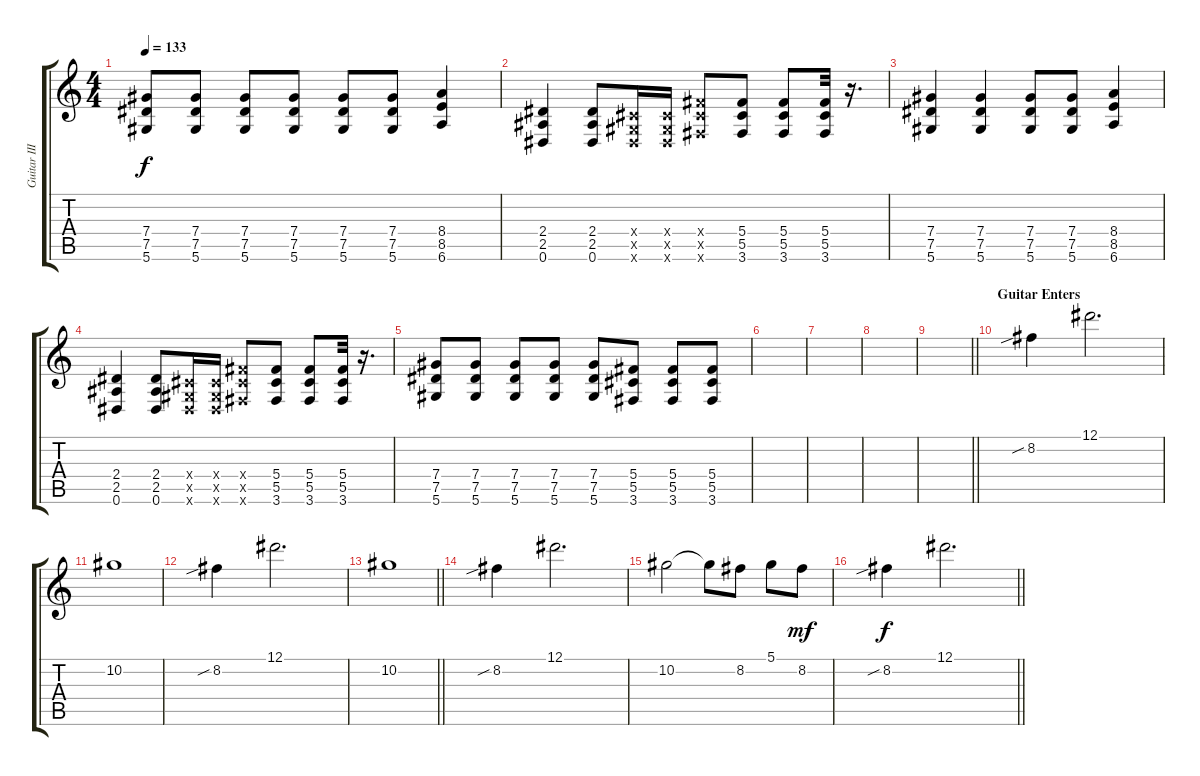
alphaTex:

\track ("Guitar III (Ron \"Bumblefoot\" Thal)" "Guitar III") {instrument overdrivenguitar}
\staff {score tabs}
\tuning (Eb4 Bb3 Gb3 Db3 Ab2 Eb2) {hide}
\ts (4 4)
\tempo 133
\clef g2
\ks c
(7.4 7.5 5.6).8{dy f} (7.4 7.5 5.6).8 (7.4 7.5 5.6).8 (7.4 7.5 5.6).8 (7.4 7.5 5.6).8 (7.4 7.5 5.6).8 (8.4 8.5 6.6).4 |
(2.4 2.5 0.6).4 (2.4 2.5 0.6).8 (0.4{x} 0.5{x} 0.6{x}).16 (0.4{x} 0.5{x} 0.6{x}).16 (5.4{x} 5.5{x} 3.6{x}).8 (5.4 5.5 3.6).8 (5.4 5.5 3.6).8 (5.4 5.5 3.6).32 r.16{d} |
(7.4 7.5 5.6).4 (7.4 7.5 5.6).4 (7.4 7.5 5.6).8 (7.4 7.5 5.6).8 (8.4 8.5 6.6).4 |
(2.4 2.5 0.6).4 (2.4 2.5 0.6).8 (0.4{x} 0.5{x} 0.6{x}).16 (0.4{x} 0.5{x} 0.6{x}).16 (5.4{x} 5.5{x} 3.6{x}).8 (5.4 5.5 3.6).8 (5.4 5.5 3.6).8 (5.4 5.5 3.6).32 r.16{d} |
(7.4 7.5 5.6).8 (7.4 7.5 5.6).8 (7.4 7.5 5.6).8 (7.4 7.5 5.6).8 (7.4 7.5 5.6).8 (5.4 5.5 3.6).8 (5.4 5.5 3.6).8 (5.4 5.5 3.6).8 |
|
|
|
\barLineRight lightlight
|
\section ("" "Guitar Enters")
8.2{sib}.4 12.1.2{d} |
10.2.1 |
8.2{sib}.4 12.1.2{d} |
\barLineRight lightlight
10.2.1 |
8.2{sib}.4 12.1.2{d} |
10.2.2 10.2{t}.8 8.2.8 5.1.8 8.2.8{dy mf} |
\barLineRight lightlight
8.2{sib}.4{dy f} 12.1.2{d}
